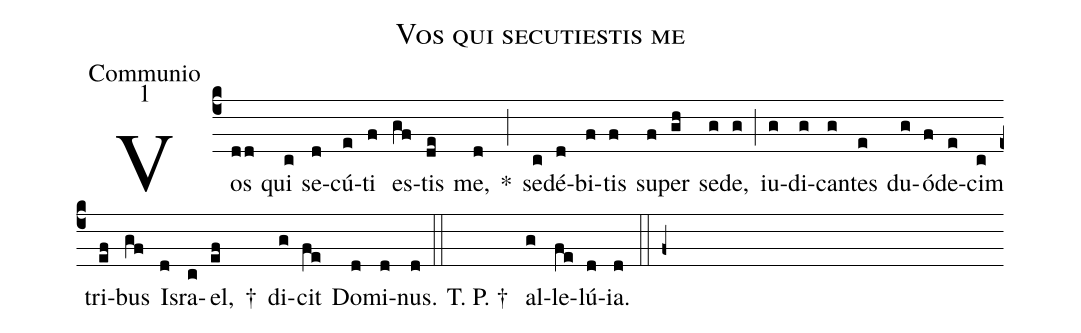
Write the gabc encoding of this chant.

name:Vos qui secutiestis me;
office-part:Communio;
mode:1;
%%
(c4) Vos(dd) qui(c) se(d)cú(e)ti(f) es(gf)tis(de) me,(d) *(;) se(c)dé(d)bi(f)tis(f) su(f)per(gh) se(g)de,(g) (;) iu(g)di(g)can(g)tes(e) du(g)ó(f)de(e)cim(c) tri(ef)bus(gf) Is(d)ra(c)el,(ef) †() di(g)cit(fe) Do(d)mi(d)nus.(d) (::) () T. P. † () al(g)le(fe)lú(d)ia.(d) (::f+)
